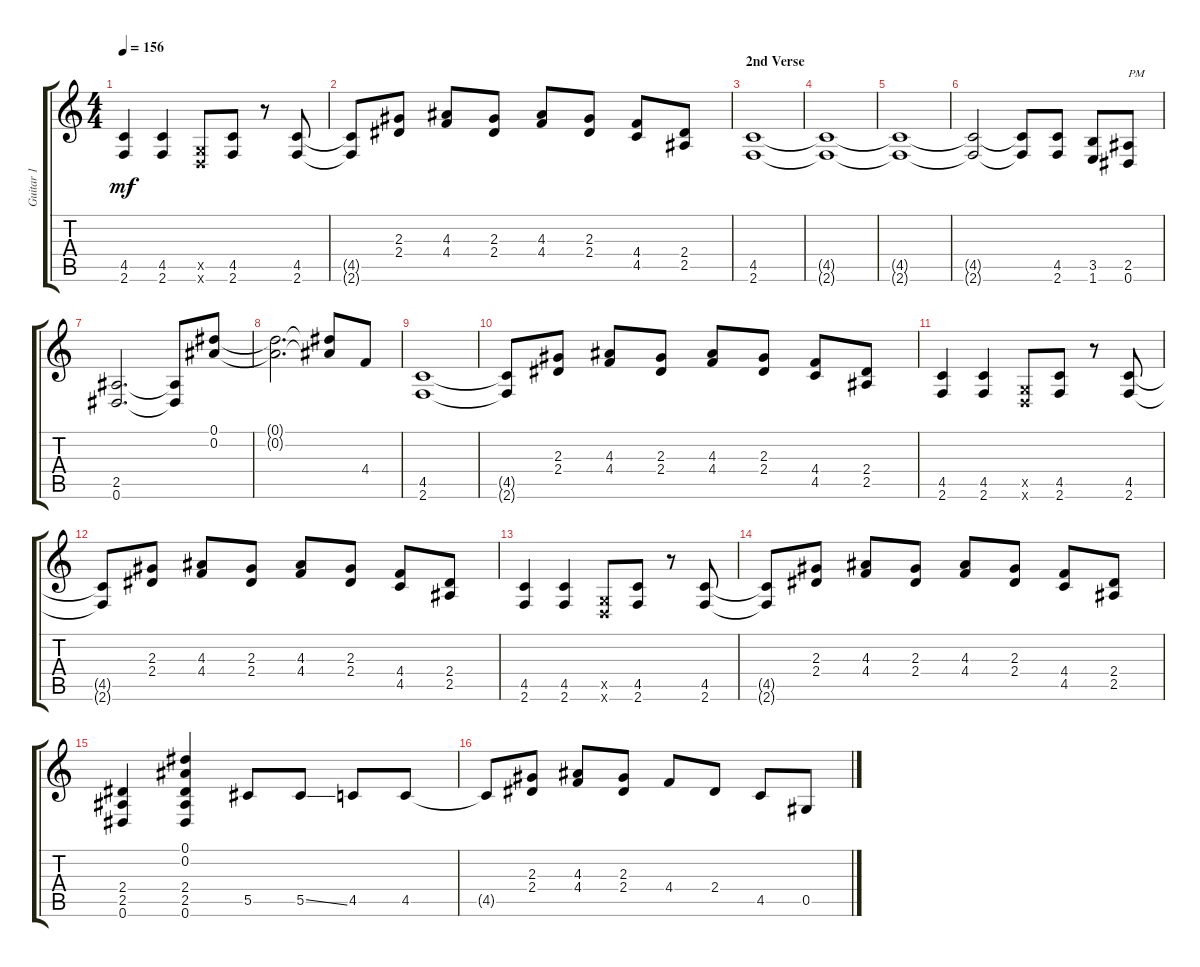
\track ("Guitar 1" "Guitar 1") {instrument distortionguitar}
\staff {score tabs}
\tuning (Eb4 Bb3 Gb3 Db3 Ab2 Eb2) {hide}
\ts (4 4)
\tempo 156
\clef g2
\ks c
(4.5 2.6).4{dy mf} (4.5 2.6).4 (-1.5{x} -1.6{x}).8 (4.5 2.6).8 r.8 (4.5 2.6).8 |
(4.5{t} 2.6{t}).8 (2.3 2.4).8 (4.3 4.4).8 (2.3 2.4).8 (4.3 4.4).8 (2.3 2.4).8 (4.4 4.5).8 (2.4 2.5).8 |
\section ("" "2nd Verse")
(4.5 2.6).1 |
(4.5{t} 2.6{t}).1 |
(4.5{t} 2.6{t}).1 |
(4.5{t} 2.6{t}).2 (4.5{t} 2.6{t}).8 (4.5 2.6).8 (3.5 1.6).8 (2.5 0.6).8{txt "PM"} |
(2.5 0.6).2{d} (2.5{t} 0.6{t}).8 (0.1 0.2).8 |
(0.1{t} 0.2{t}).2{d} (0.1{t} 0.2{t}).8 4.4.8 |
(4.5 2.6).1 |
(4.5{t} 2.6{t}).8 (2.3 2.4).8 (4.3 4.4).8 (2.3 2.4).8 (4.3 4.4).8 (2.3 2.4).8 (4.4 4.5).8 (2.4 2.5).8 |
(4.5 2.6).4 (4.5 2.6).4 (-1.5{x} -1.6{x}).8 (4.5 2.6).8 r.8 (4.5 2.6).8 |
(4.5{t} 2.6{t}).8 (2.3 2.4).8 (4.3 4.4).8 (2.3 2.4).8 (4.3 4.4).8 (2.3 2.4).8 (4.4 4.5).8 (2.4 2.5).8 |
(4.5 2.6).4 (4.5 2.6).4 (-1.5{x} -1.6{x}).8 (4.5 2.6).8 r.8 (4.5 2.6).8 |
(4.5{t} 2.6{t}).8 (2.3 2.4).8 (4.3 4.4).8 (2.3 2.4).8 (4.3 4.4).8 (2.3 2.4).8 (4.4 4.5).8 (2.4 2.5).8 |
(2.4 2.5 0.6).4 (0.1 0.2 2.4 2.5 0.6).4 5.5.8 5.5{ss}.8 4.5.8 4.5.8 |
4.5{t}.8 (2.3 2.4).8 (4.3 4.4).8 (2.3 2.4).8 4.4.8 2.4.8 4.5.8 0.5.8
